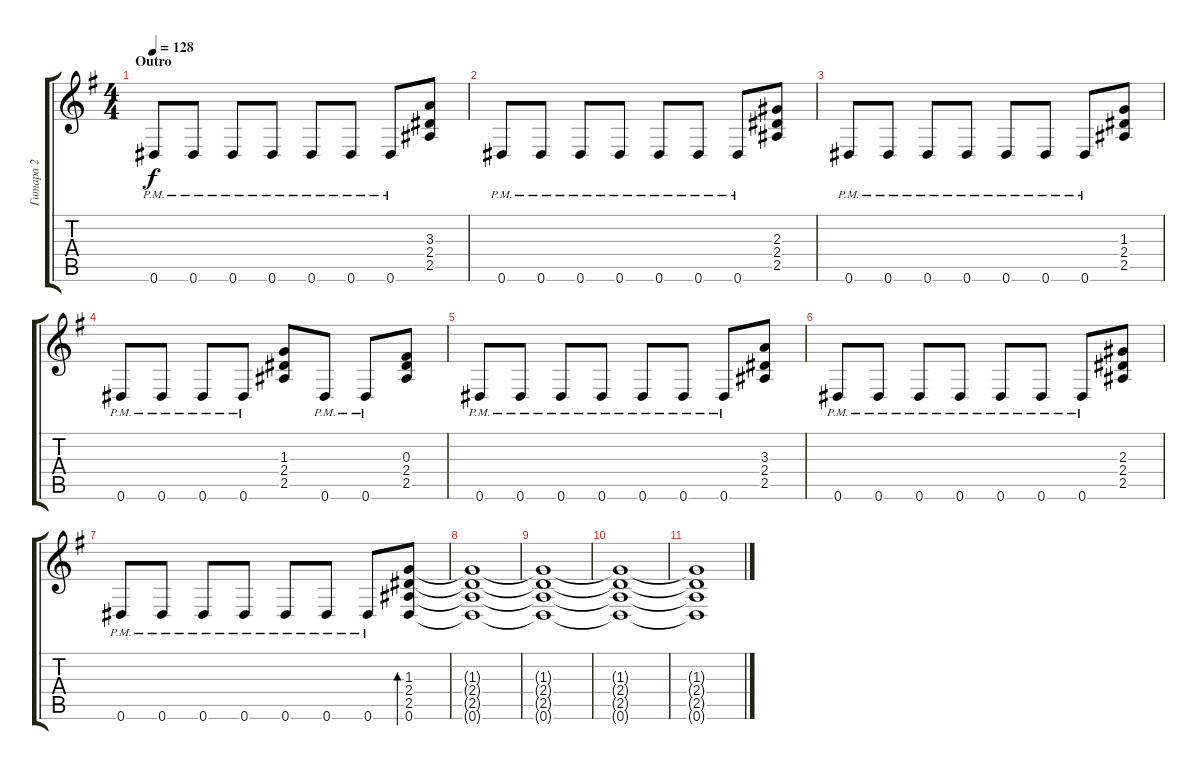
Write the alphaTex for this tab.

\track ("Гитара 2" "Гитара 2") {instrument distortionguitar}
\staff {score tabs}
\tuning (Eb4 Bb3 Gb3 Db3 Ab2 Eb2) {hide}
\ts (4 4)
\section ("" "Outro")
\tempo 128
\clef g2
\ks eminor
0.6{pm}.8{dy f} 0.6{pm}.8 0.6{pm}.8 0.6{pm}.8 0.6{pm}.8 0.6{pm}.8 0.6{pm}.8 (3.3 2.4 2.5).8 |
0.6{pm}.8 0.6{pm}.8 0.6{pm}.8 0.6{pm}.8 0.6{pm}.8 0.6{pm}.8 0.6{pm}.8 (2.3 2.4 2.5).8 |
0.6{pm}.8 0.6{pm}.8 0.6{pm}.8 0.6{pm}.8 0.6{pm}.8 0.6{pm}.8 0.6{pm}.8 (1.3 2.4 2.5).8 |
0.6{pm}.8 0.6{pm}.8 0.6{pm}.8 0.6{pm}.8 (1.3 2.4 2.5).8 0.6{pm}.8 0.6{pm}.8 (0.3 2.4 2.5).8 |
0.6{pm}.8 0.6{pm}.8 0.6{pm}.8 0.6{pm}.8 0.6{pm}.8 0.6{pm}.8 0.6{pm}.8 (3.3 2.4 2.5).8 |
0.6{pm}.8 0.6{pm}.8 0.6{pm}.8 0.6{pm}.8 0.6{pm}.8 0.6{pm}.8 0.6{pm}.8 (2.3 2.4 2.5).8 |
0.6{pm}.8 0.6{pm}.8 0.6{pm}.8 0.6{pm}.8 0.6{pm}.8 0.6{pm}.8 0.6{pm}.8 (1.3 2.4 2.5 0.6).8{bd 240} |
(1.3{t} 2.4{t} 2.5{t} 0.6{t}).1 |
(1.3{t} 2.4{t} 2.5{t} 0.6{t}).1 |
(1.3{t} 2.4{t} 2.5{t} 0.6{t}).1 |
(1.3{t} 2.4{t} 2.5{t} 0.6{t}).1
